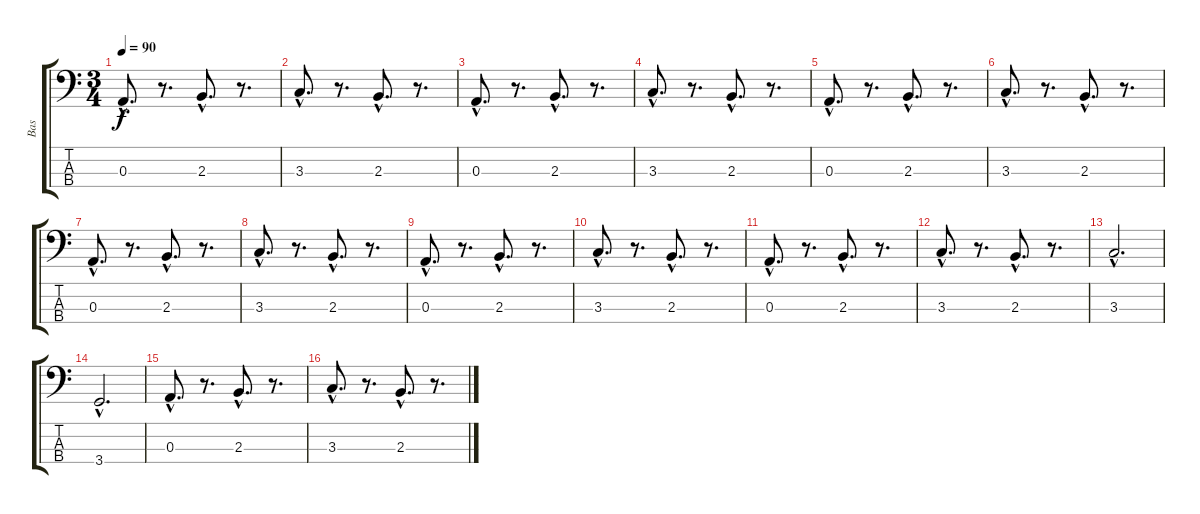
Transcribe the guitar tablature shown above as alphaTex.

\track ("Bas" "Bas") {instrument electricbassfinger}
\staff {score tabs}
\tuning (G2 D2 A1 E1) {hide}
\ts (3 4)
\tempo 90
\clef f4
\ks c
0.3{hac}.8{d dy f instrument electricbassfinger} r.8{d} 2.3{hac}.8{d} r.8{d} |
3.3{hac}.8{d} r.8{d} 2.3{hac}.8{d} r.8{d} |
0.3{hac}.8{d} r.8{d} 2.3{hac}.8{d} r.8{d} |
3.3{hac}.8{d} r.8{d} 2.3{hac}.8{d} r.8{d} |
0.3{hac}.8{d} r.8{d} 2.3{hac}.8{d} r.8{d} |
3.3{hac}.8{d} r.8{d} 2.3{hac}.8{d} r.8{d} |
0.3{hac}.8{d} r.8{d} 2.3{hac}.8{d} r.8{d} |
3.3{hac}.8{d} r.8{d} 2.3{hac}.8{d} r.8{d} |
0.3{hac}.8{d} r.8{d} 2.3{hac}.8{d} r.8{d} |
3.3{hac}.8{d} r.8{d} 2.3{hac}.8{d} r.8{d} |
0.3{hac}.8{d} r.8{d} 2.3{hac}.8{d} r.8{d} |
3.3{hac}.8{d} r.8{d} 2.3{hac}.8{d} r.8{d} |
3.3{hac}.2{d} |
3.4{hac}.2{d} |
0.3{hac}.8{d} r.8{d} 2.3{hac}.8{d} r.8{d} |
3.3{hac}.8{d} r.8{d} 2.3{hac}.8{d} r.8{d}
